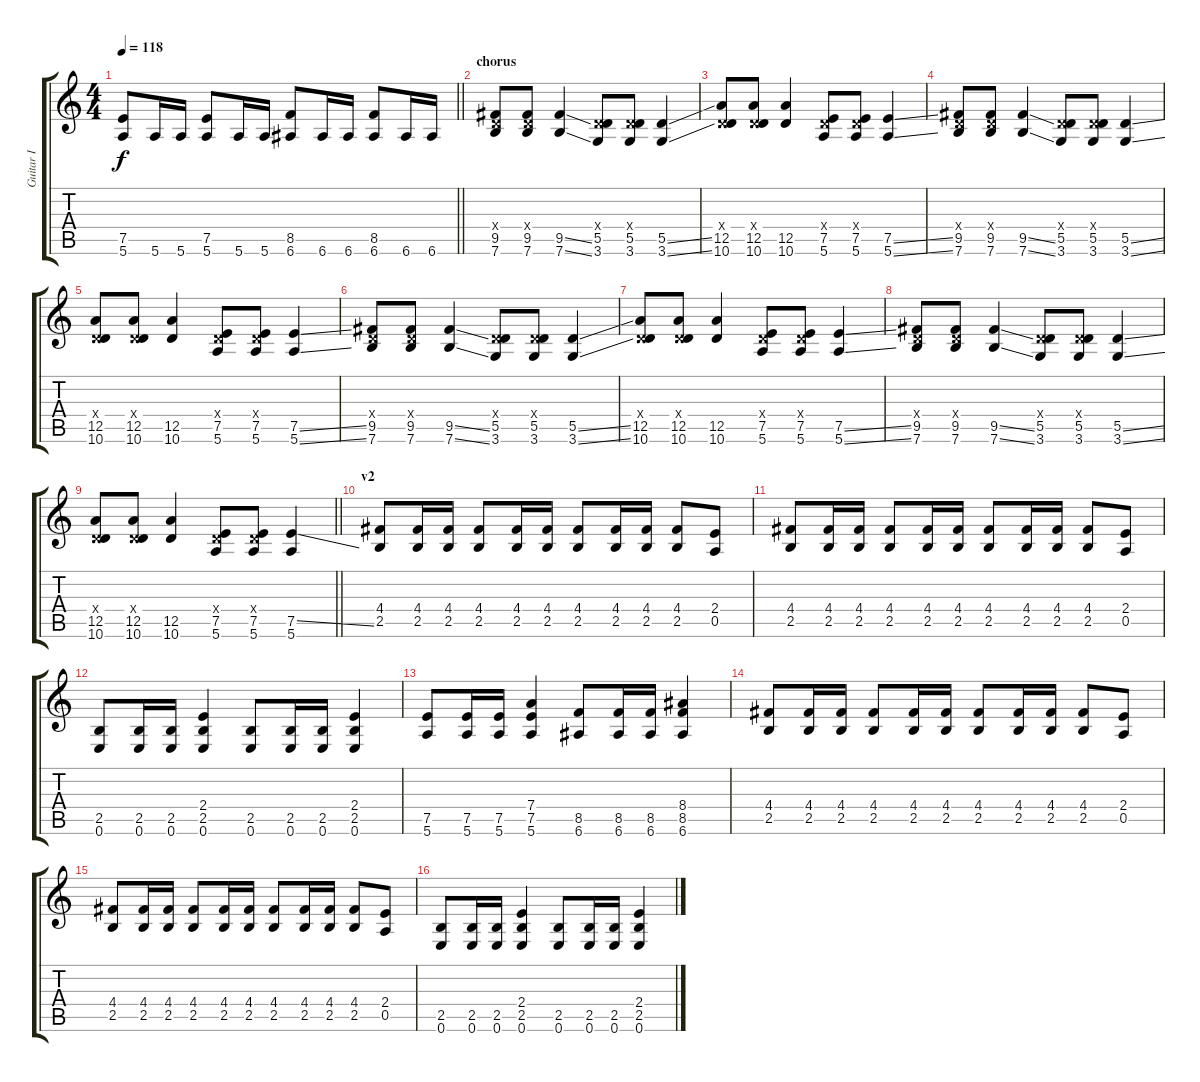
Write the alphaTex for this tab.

\track ("Guitar I" "Guitar I") {instrument distortionguitar}
\staff {score tabs}
\tuning (E4 B3 G3 D3 A2 E2) {hide}
\ts (4 4)
\tempo 118
\clef g2
\barLineRight lightlight
\ks c
(7.5 5.6).8{dy f} 5.6.16 5.6.16 (7.5 5.6).8 5.6.16 5.6.16 (8.5 6.6).8 6.6.16 6.6.16 (8.5 6.6).8 6.6.16 6.6.16 |
\section ("" "chorus")
(0.4{x} 9.5 7.6).8 (0.4{x} 9.5 7.6).8 (9.5{ss} 7.6{ss}).4 (0.4{x} 5.5 3.6).8 (0.4{x} 5.5 3.6).8 (5.5{ss} 3.6{ss}).4 |
(0.4{x} 12.5 10.6).8 (0.4{x} 12.5 10.6).8 (12.5 10.6).4 (0.4{x} 7.5 5.6).8 (0.4{x} 7.5 5.6).8 (7.5{ss} 5.6{ss}).4 |
(0.4{x} 9.5 7.6).8 (0.4{x} 9.5 7.6).8 (9.5{ss} 7.6{ss}).4 (0.4{x} 5.5 3.6).8 (0.4{x} 5.5 3.6).8 (5.5{ss} 3.6{ss}).4 |
(0.4{x} 12.5 10.6).8 (0.4{x} 12.5 10.6).8 (12.5 10.6).4 (0.4{x} 7.5 5.6).8 (0.4{x} 7.5 5.6).8 (7.5{ss} 5.6{ss}).4 |
(0.4{x} 9.5 7.6).8 (0.4{x} 9.5 7.6).8 (9.5{ss} 7.6{ss}).4 (0.4{x} 5.5 3.6).8 (0.4{x} 5.5 3.6).8 (5.5{ss} 3.6{ss}).4 |
(0.4{x} 12.5 10.6).8 (0.4{x} 12.5 10.6).8 (12.5 10.6).4 (0.4{x} 7.5 5.6).8 (0.4{x} 7.5 5.6).8 (7.5{ss} 5.6{ss}).4 |
(0.4{x} 9.5 7.6).8 (0.4{x} 9.5 7.6).8 (9.5{ss} 7.6{ss}).4 (0.4{x} 5.5 3.6).8 (0.4{x} 5.5 3.6).8 (5.5{ss} 3.6{ss}).4 |
\barLineRight lightlight
(0.4{x} 12.5 10.6).8 (0.4{x} 12.5 10.6).8 (12.5 10.6).4 (0.4{x} 7.5 5.6).8 (0.4{x} 7.5 5.6).8 (7.5{ss} 5.6).4 |
\section ("" "v2")
(4.4 2.5).8 (4.4 2.5).16 (4.4 2.5).16 (4.4 2.5).8 (4.4 2.5).16 (4.4 2.5).16 (4.4 2.5).8 (4.4 2.5).16 (4.4 2.5).16 (4.4 2.5).8 (2.4 0.5).8 |
(4.4 2.5).8 (4.4 2.5).16 (4.4 2.5).16 (4.4 2.5).8 (4.4 2.5).16 (4.4 2.5).16 (4.4 2.5).8 (4.4 2.5).16 (4.4 2.5).16 (4.4 2.5).8 (2.4 0.5).8 |
(2.5 0.6).8 (2.5 0.6).16 (2.5 0.6).16 (2.4 2.5 0.6).4 (2.5 0.6).8 (2.5 0.6).16 (2.5 0.6).16 (2.4 2.5 0.6).4 |
(7.5 5.6).8 (7.5 5.6).16 (7.5 5.6).16 (7.4 7.5 5.6).4 (8.5 6.6).8 (8.5 6.6).16 (8.5 6.6).16 (8.4 8.5 6.6).4 |
(4.4 2.5).8 (4.4 2.5).16 (4.4 2.5).16 (4.4 2.5).8 (4.4 2.5).16 (4.4 2.5).16 (4.4 2.5).8 (4.4 2.5).16 (4.4 2.5).16 (4.4 2.5).8 (2.4 0.5).8 |
(4.4 2.5).8 (4.4 2.5).16 (4.4 2.5).16 (4.4 2.5).8 (4.4 2.5).16 (4.4 2.5).16 (4.4 2.5).8 (4.4 2.5).16 (4.4 2.5).16 (4.4 2.5).8 (2.4 0.5).8 |
(2.5 0.6).8 (2.5 0.6).16 (2.5 0.6).16 (2.4 2.5 0.6).4 (2.5 0.6).8 (2.5 0.6).16 (2.5 0.6).16 (2.4 2.5 0.6).4
